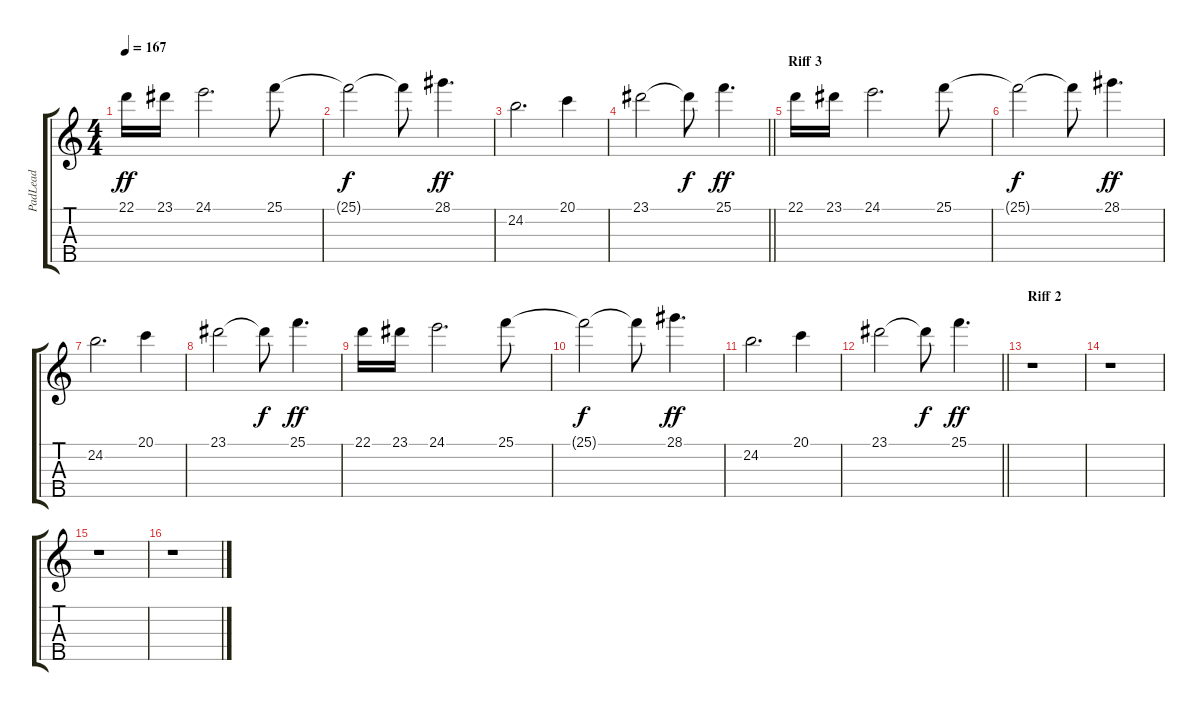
\track ("PadLead" "PadLead") {instrument pad3polysynth}
\staff {score tabs}
\tuning (E4 B3 G3 D3 A2) {hide}
\ts (4 4)
\tempo 167
\clef g2
\ks c
22.1.16{dy ff} 23.1.16 24.1.2{d} 25.1.8 |
25.1{t}.2{dy f} 25.1{t}.8 28.1.4{d dy ff} |
24.2.2{d} 20.1.4 |
\barLineRight lightlight
23.1.2 23.1{t}.8{dy f} 25.1.4{d dy ff} |
\section ("" "Riff 3")
22.1.16 23.1.16 24.1.2{d} 25.1.8 |
25.1{t}.2{dy f} 25.1{t}.8 28.1.4{d dy ff} |
24.2.2{d} 20.1.4 |
23.1.2 23.1{t}.8{dy f} 25.1.4{d dy ff} |
22.1.16 23.1.16 24.1.2{d} 25.1.8 |
25.1{t}.2{dy f} 25.1{t}.8 28.1.4{d dy ff} |
24.2.2{d} 20.1.4 |
\barLineRight lightlight
23.1.2 23.1{t}.8{dy f} 25.1.4{d dy ff} |
\section ("" "Riff 2")
r.1 |
r.1 |
r.1 |
r.1
